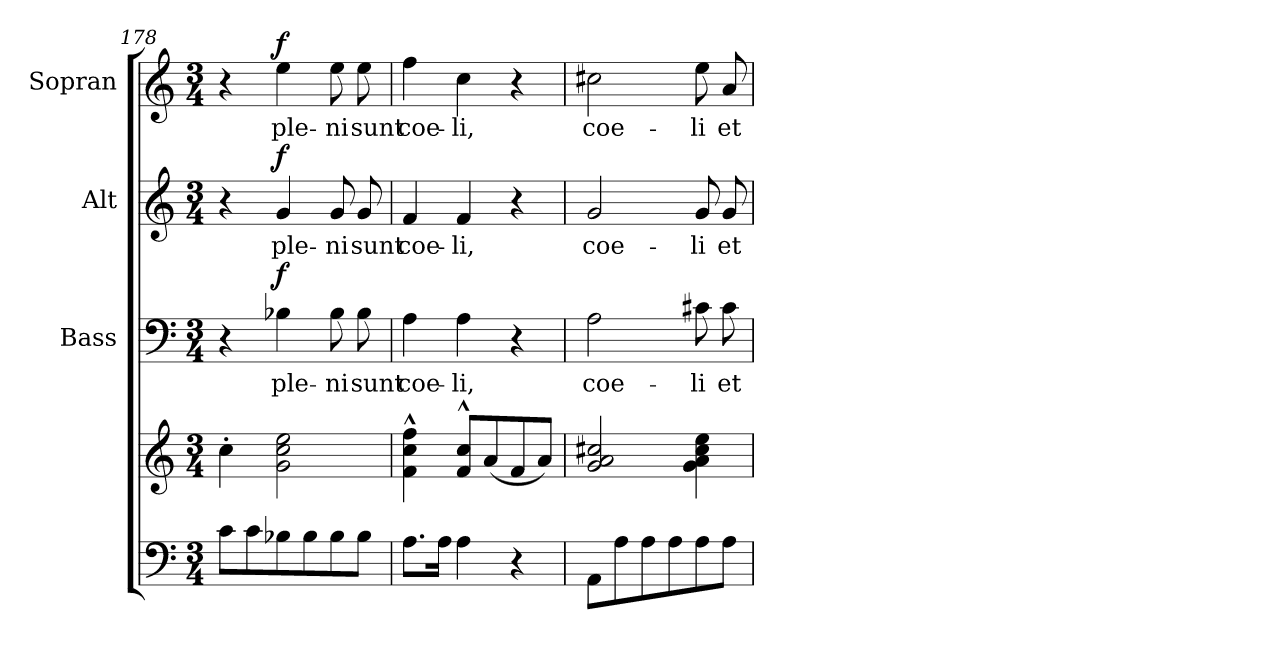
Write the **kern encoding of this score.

**kern	**kern	**kern	**text	**dynam	**kern	**text	**dynam	**kern	**text	**dynam
*part4	*part4	*part3	*part3	*part3	*part2	*part2	*part2	*part1	*part1	*part1
*staff5	*staff4	*staff3	*staff3	*staff3	*staff2	*staff2	*staff2	*staff1	*staff1	*staff1
*	*	*I"Bass	*	*	*I"Alt	*	*	*I"Sopran	*	*
*	*	*I'B.	*	*	*I'A.	*	*	*I'S.	*	*
*clefF4	*clefG2	*clefF4	*	*	*clefG2	*	*	*clefG2	*	*
*k[]	*k[]	*k[]	*	*	*k[]	*	*	*k[]	*	*
*C:	*C:	*C:	*	*	*C:	*	*	*C:	*	*
*M3/4	*M3/4	*M3/4	*	*	*M3/4	*	*	*M3/4	*	*
=178	=178	=178	=178	=178	=178	=178	=178	=178	=178	=178
8c\L	4cc'>\	4r	.	.	4r	.	.	4r	.	.
8c\	.	.	.	.	.	.	.	.	.	.
!	!	!	!LO:LY:b	!LO:DY:a	!	!LO:LY:b	!LO:DY:a	!	!LO:LY:b	!LO:DY:a
8B-X\	2g\ 2cc\ 2ee\	4B-X\	ple-	f	4g/	ple-	f	4ee\	ple-	f
8B-\	.	.	.	.	.	.	.	.	.	.
!	!	!	!LO:LY:b	!	!	!LO:LY:b	!	!	!LO:LY:b	!
8B-\	.	8B-\	-ni	.	8g/	-ni	.	8ee\	-ni	.
!	!	!	!LO:LY:b	!	!	!LO:LY:b	!	!	!LO:LY:b	!
8B-\J	.	8B-\	sunt	.	8g/	sunt	.	8ee\	sunt	.
=179	=179	=179	=179	=179	=179	=179	=179	=179	=179	=179
!	!	!	!LO:LY:b	!	!	!LO:LY:b	!	!	!LO:LY:b	!
8.A\L	4f\^^> 4cc\^^> 4ff\^^>	4A\	coe-	.	4f/	coe-	.	4ff\	coe-	.
16A\Jk	.	.	.	.	.	.	.	.	.	.
!	!	!	!LO:LY:b	!	!	!LO:LY:b	!	!	!LO:LY:b	!
4A\	8f/^^> 8cc/^^>L	4A\	-li,	.	4f/	-li,	.	4cc\	-li,	.
.	(<8a/	.	.	.	.	.	.	.	.	.
4r	8f/	4r	.	.	4r	.	.	4r	.	.
.	8a/J)	.	.	.	.	.	.	.	.	.
!!LO:LB:g=z
=180	=180	=180	=180	=180	=180	=180	=180	=180	=180	=180
!	!	!	!LO:LY:b	!	!	!LO:LY:b	!	!	!LO:LY:b	!
8AA\L	2g/ 2a/ 2cc#X/	2A\	coe-	.	2g/	coe-	.	2cc#X\	coe-	.
8A\	.	.	.	.	.	.	.	.	.	.
8A\	.	.	.	.	.	.	.	.	.	.
8A\	.	.	.	.	.	.	.	.	.	.
!	!	!	!LO:LY:b	!	!	!LO:LY:b	!	!	!LO:LY:b	!
8A\	4g\ 4a\ 4cc#\ 4ee\	8c#X\	-li	.	8g/	-li	.	8ee\	-li	.
!	!	!	!LO:LY:b	!	!	!LO:LY:b	!	!	!LO:LY:b	!
8A\J	.	8c#\	et	.	8g/	et	.	8a/	et	.
=	=	=	=	=	=	=	=	=	=	=
*-	*-	*-	*-	*-	*-	*-	*-	*-	*-	*-
